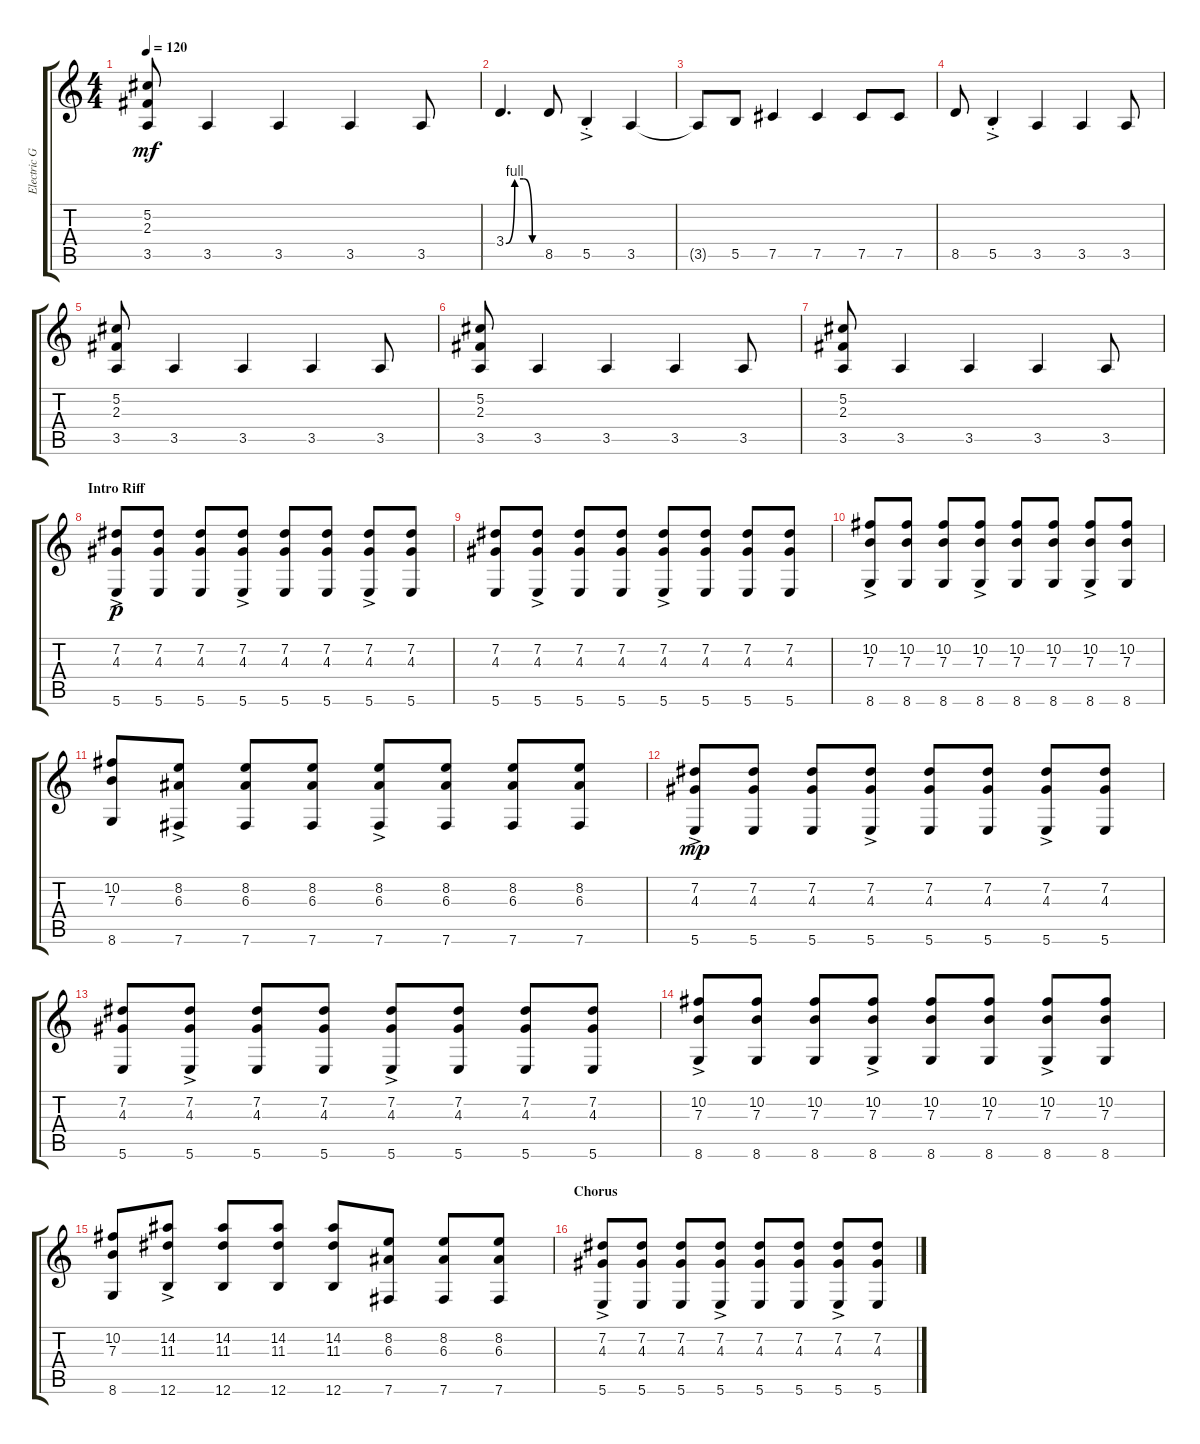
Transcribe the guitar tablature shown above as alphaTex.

\track ("Electric Guitar" "Electric G") {instrument overdrivenguitar}
\staff {score tabs}
\tuning (Db4 Ab3 E3 B2 Gb2 B1) {hide}
\ts (4 4)
\tempo 120
\clef g2
\ks c
(5.2 2.3 3.5).8{dy mf} 3.5.4 3.5.4 3.5.4 3.5.8 |
3.4{be (custom 0 0 15 4 30 4 45 0 60 0)}.4{d} 8.5.8 5.5{ac st}.4 3.5.4 |
3.5{t}.8 5.5.8 7.5.4 7.5.4 7.5.8 7.5.8 |
8.5.8 5.5{ac st}.4 3.5.4 3.5.4 3.5.8 |
(5.2 2.3 3.5).8 3.5.4 3.5.4 3.5.4 3.5.8 |
(5.2 2.3 3.5).8 3.5.4 3.5.4 3.5.4 3.5.8 |
(5.2 2.3 3.5).8 3.5.4 3.5.4 3.5.4 3.5.8 |
\section ("" "Intro Riff")
(7.2{ac} 4.3{ac} 5.6).8{dy p} (7.2 4.3 5.6).8 (7.2 4.3 5.6).8 (7.2{ac} 4.3{ac} 5.6).8 (7.2 4.3 5.6).8 (7.2 4.3 5.6).8 (7.2{ac} 4.3{ac} 5.6).8 (7.2 4.3 5.6).8 |
(7.2 4.3 5.6).8 (7.2{ac} 4.3{ac} 5.6).8 (7.2 4.3 5.6).8 (7.2 4.3 5.6).8 (7.2{ac} 4.3{ac} 5.6).8 (7.2 4.3 5.6).8 (7.2 4.3 5.6).8 (7.2 4.3 5.6).8 |
(10.2{ac} 7.3{ac} 8.6).8 (10.2 7.3 8.6).8 (10.2 7.3 8.6).8 (10.2{ac} 7.3{ac} 8.6).8 (10.2 7.3 8.6).8 (10.2 7.3 8.6).8 (10.2{ac} 7.3{ac} 8.6).8 (10.2 7.3 8.6).8 |
(10.2 7.3 8.6).8 (8.2{ac} 6.3{ac} 7.6).8 (8.2 6.3 7.6).8 (8.2 6.3 7.6).8 (8.2{ac} 6.3{ac} 7.6).8 (8.2 6.3 7.6).8 (8.2 6.3 7.6).8 (8.2 6.3 7.6).8 |
(7.2{ac} 4.3{ac} 5.6).8{dy mp} (7.2 4.3 5.6).8 (7.2 4.3 5.6).8 (7.2{ac} 4.3{ac} 5.6).8 (7.2 4.3 5.6).8 (7.2 4.3 5.6).8 (7.2{ac} 4.3{ac} 5.6).8 (7.2 4.3 5.6).8 |
(7.2 4.3 5.6).8 (7.2{ac} 4.3{ac} 5.6).8 (7.2 4.3 5.6).8 (7.2 4.3 5.6).8 (7.2{ac} 4.3{ac} 5.6).8 (7.2 4.3 5.6).8 (7.2 4.3 5.6).8 (7.2 4.3 5.6).8 |
(10.2{ac} 7.3{ac} 8.6).8 (10.2 7.3 8.6).8 (10.2 7.3 8.6).8 (10.2{ac} 7.3{ac} 8.6).8 (10.2 7.3 8.6).8 (10.2 7.3 8.6).8 (10.2{ac} 7.3{ac} 8.6).8 (10.2 7.3 8.6).8 |
(10.2 7.3 8.6).8 (14.2{ac} 11.3{ac} 12.6).8 (14.2 11.3 12.6).8 (14.2 11.3 12.6).8 (14.2 11.3 12.6).8 (8.2 6.3 7.6).8 (8.2 6.3 7.6).8 (8.2 6.3 7.6).8 |
\section ("" "Chorus")
(7.2{ac} 4.3{ac} 5.6).8 (7.2 4.3 5.6).8 (7.2 4.3 5.6).8 (7.2{ac} 4.3{ac} 5.6).8 (7.2 4.3 5.6).8 (7.2 4.3 5.6).8 (7.2{ac} 4.3{ac} 5.6).8 (7.2 4.3 5.6).8
